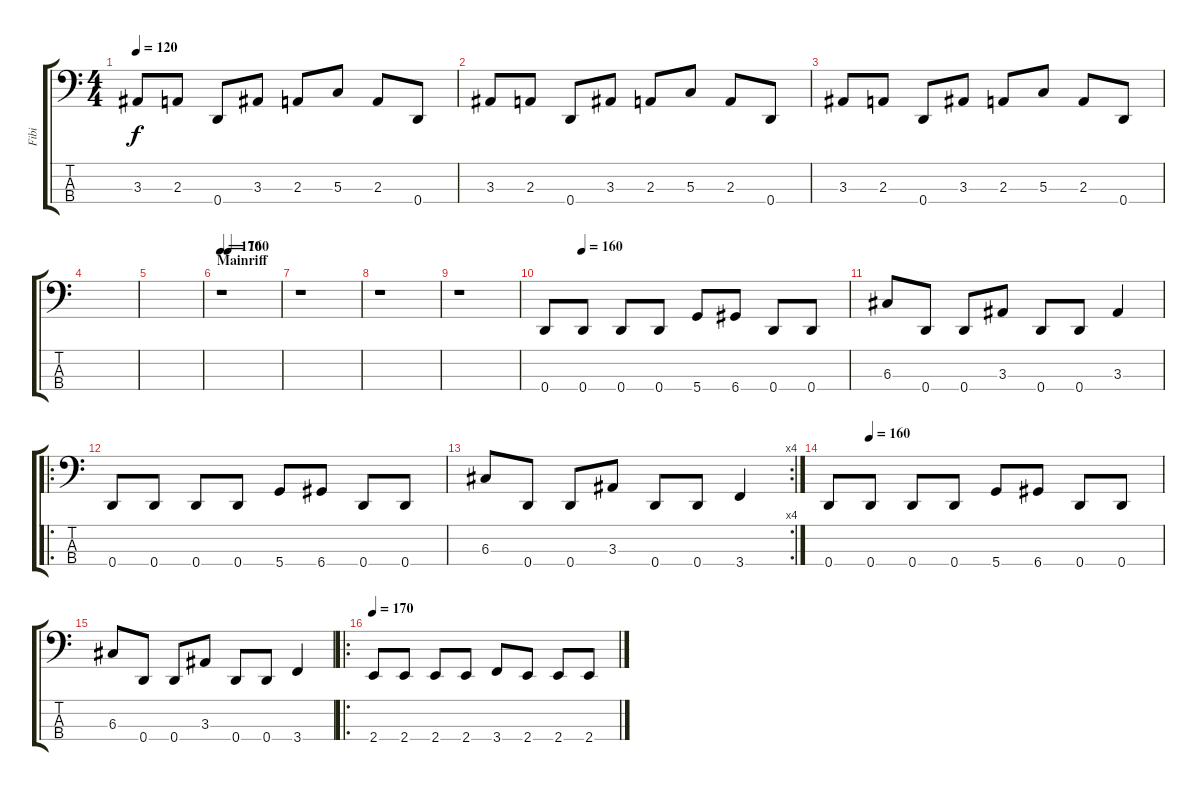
\track ("Fibi" "Fibi") {instrument electricbassfinger}
\staff {score tabs}
\tuning (F2 C2 G1 D1) {hide}
\ts (4 4)
\tempo 120
\clef f4
\ks c
3.3.8{dy f} 2.3.8 0.4.8 3.3.8 2.3.8 5.3.8 2.3.8 0.4.8 |
3.3.8 2.3.8 0.4.8 3.3.8 2.3.8 5.3.8 2.3.8 0.4.8 |
3.3.8 2.3.8 0.4.8 3.3.8 2.3.8 5.3.8 2.3.8 0.4.8 |
|
|
\section ("" "Mainriff")
\tempo 170
\tempo (160 0.125)
r.1 |
r.1 |
r.1 |
r.1 |
\tempo (160 0.125)
0.4.8 0.4.8 0.4.8 0.4.8 5.4.8 6.4.8 0.4.8 0.4.8 |
6.3.8 0.4.8 0.4.8 3.3.8 0.4.8 0.4.8 3.3.4 |
\ro
0.4.8 0.4.8 0.4.8 0.4.8 5.4.8 6.4.8 0.4.8 0.4.8 |
\rc 4
6.3.8 0.4.8 0.4.8 3.3.8 0.4.8 0.4.8 3.4.4 |
\tempo (160 0.125)
0.4.8 0.4.8 0.4.8 0.4.8 5.4.8 6.4.8 0.4.8 0.4.8 |
6.3.8 0.4.8 0.4.8 3.3.8 0.4.8 0.4.8 3.4.4 |
\ro
\tempo 170
2.4.8 2.4.8 2.4.8 2.4.8 3.4.8 2.4.8 2.4.8 2.4.8
